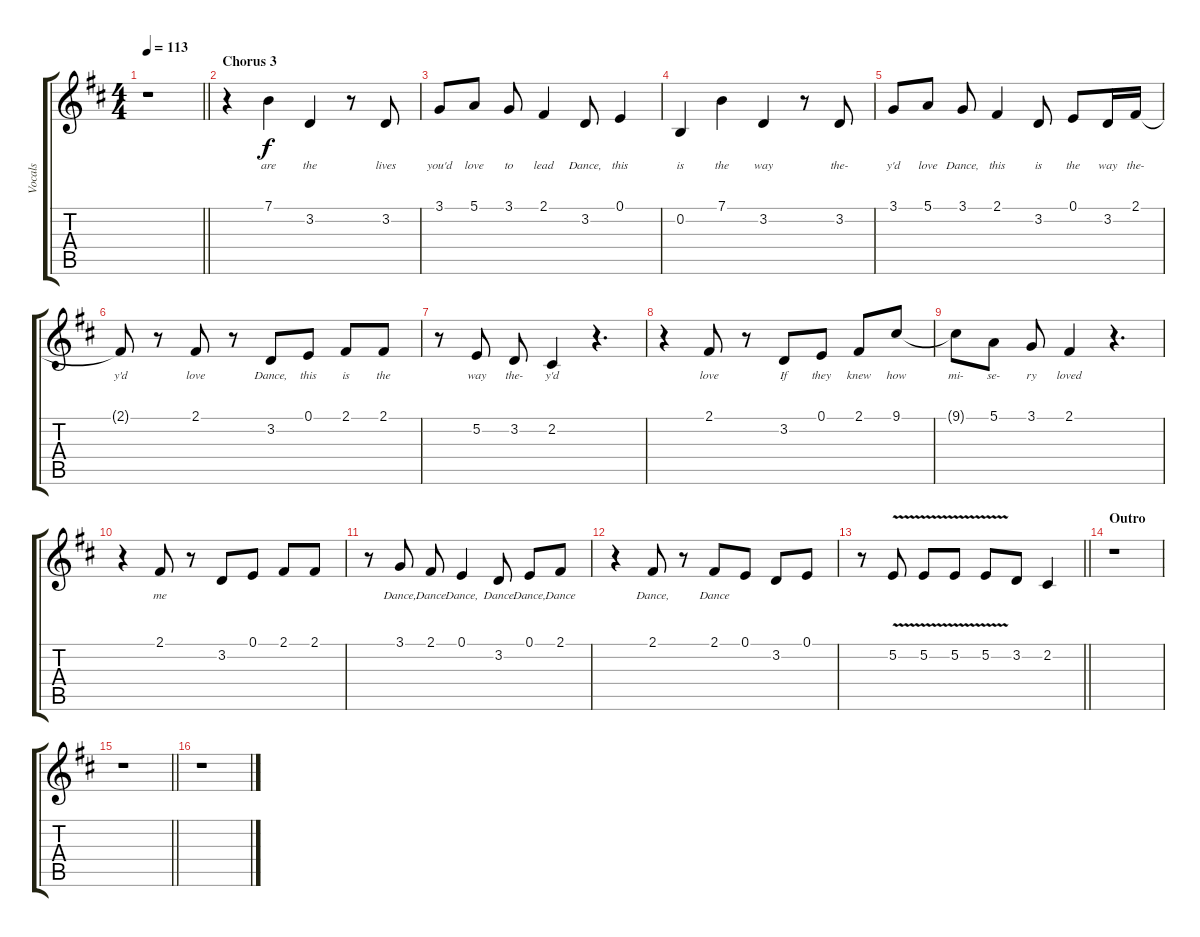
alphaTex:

\track ("Vocals" "Vocals") {instrument bassoon}
\staff {score tabs}
\tuning (E4 B3 G3 D3 A2 E2) {hide}
\ts (4 4)
\tempo 113
\clef g2
\barLineRight lightlight
\ks d
r.1{dy f} |
\section ("" "Chorus 3")
r.4 7.1.4{lyrics (0 "are") lyrics (1 "") lyrics (2 "") lyrics (3 "") lyrics (4 "")} 3.2.4{lyrics (0 "the") lyrics (1 "") lyrics (2 "") lyrics (3 "") lyrics (4 "")} r.8 3.2.8{lyrics (0 "lives") lyrics (1 "") lyrics (2 "") lyrics (3 "") lyrics (4 "")} |
3.1.8{lyrics (0 "you'd") lyrics (1 "") lyrics (2 "") lyrics (3 "") lyrics (4 "")} 5.1.8{lyrics (0 "love") lyrics (1 "") lyrics (2 "") lyrics (3 "") lyrics (4 "")} 3.1.8{lyrics (0 "to") lyrics (1 "") lyrics (2 "") lyrics (3 "") lyrics (4 "")} 2.1.4{lyrics (0 "lead") lyrics (1 "") lyrics (2 "") lyrics (3 "") lyrics (4 "")} 3.2.8{lyrics (0 "Dance,") lyrics (1 "") lyrics (2 "") lyrics (3 "") lyrics (4 "")} 0.1.4{lyrics (0 "this") lyrics (1 "") lyrics (2 "") lyrics (3 "") lyrics (4 "")} |
0.2.4{lyrics (0 "is") lyrics (1 "") lyrics (2 "") lyrics (3 "") lyrics (4 "")} 7.1.4{lyrics (0 "the") lyrics (1 "") lyrics (2 "") lyrics (3 "") lyrics (4 "")} 3.2.4{lyrics (0 "way") lyrics (1 "") lyrics (2 "") lyrics (3 "") lyrics (4 "")} r.8 3.2.8{lyrics (0 "the-") lyrics (1 "") lyrics (2 "") lyrics (3 "") lyrics (4 "")} |
3.1.8{lyrics (0 "y'd") lyrics (1 "") lyrics (2 "") lyrics (3 "") lyrics (4 "")} 5.1.8{lyrics (0 "love") lyrics (1 "") lyrics (2 "") lyrics (3 "") lyrics (4 "")} 3.1.8{lyrics (0 "Dance,") lyrics (1 "") lyrics (2 "") lyrics (3 "") lyrics (4 "")} 2.1.4{lyrics (0 "this") lyrics (1 "") lyrics (2 "") lyrics (3 "") lyrics (4 "")} 3.2.8{lyrics (0 "is") lyrics (1 "") lyrics (2 "") lyrics (3 "") lyrics (4 "")} 0.1.8{lyrics (0 "the") lyrics (1 "") lyrics (2 "") lyrics (3 "") lyrics (4 "")} 3.2.16{lyrics (0 "way") lyrics (1 "") lyrics (2 "") lyrics (3 "") lyrics (4 "")} 2.1.16{lyrics (0 "the-") lyrics (1 "") lyrics (2 "") lyrics (3 "") lyrics (4 "")} |
2.1{t}.8{lyrics (0 "y'd") lyrics (1 "") lyrics (2 "") lyrics (3 "") lyrics (4 "")} r.8 2.1.8{lyrics (0 "love") lyrics (1 "") lyrics (2 "") lyrics (3 "") lyrics (4 "")} r.8 3.2.8{lyrics (0 "Dance,") lyrics (1 "") lyrics (2 "") lyrics (3 "") lyrics (4 "")} 0.1.8{lyrics (0 "this") lyrics (1 "") lyrics (2 "") lyrics (3 "") lyrics (4 "")} 2.1.8{lyrics (0 "is") lyrics (1 "") lyrics (2 "") lyrics (3 "") lyrics (4 "")} 2.1.8{lyrics (0 "the") lyrics (1 "") lyrics (2 "") lyrics (3 "") lyrics (4 "")} |
r.8 5.2.8{lyrics (0 "way") lyrics (1 "") lyrics (2 "") lyrics (3 "") lyrics (4 "")} 3.2.8{lyrics (0 "the-") lyrics (1 "") lyrics (2 "") lyrics (3 "") lyrics (4 "")} 2.2.4{lyrics (0 "y'd") lyrics (1 "") lyrics (2 "") lyrics (3 "") lyrics (4 "")} r.4{d} |
r.4 2.1.8{lyrics (0 "love") lyrics (1 "") lyrics (2 "") lyrics (3 "") lyrics (4 "")} r.8 3.2.8{lyrics (0 "If") lyrics (1 "") lyrics (2 "") lyrics (3 "") lyrics (4 "")} 0.1.8{lyrics (0 "they") lyrics (1 "") lyrics (2 "") lyrics (3 "") lyrics (4 "")} 2.1.8{lyrics (0 "knew") lyrics (1 "") lyrics (2 "") lyrics (3 "") lyrics (4 "")} 9.1.8{lyrics (0 "how") lyrics (1 "") lyrics (2 "") lyrics (3 "") lyrics (4 "")} |
9.1{t}.8{lyrics (0 "mi-") lyrics (1 "") lyrics (2 "") lyrics (3 "") lyrics (4 "")} 5.1.8{lyrics (0 "se-") lyrics (1 "") lyrics (2 "") lyrics (3 "") lyrics (4 "")} 3.1.8{lyrics (0 "ry") lyrics (1 "") lyrics (2 "") lyrics (3 "") lyrics (4 "")} 2.1.4{lyrics (0 "loved") lyrics (1 "") lyrics (2 "") lyrics (3 "") lyrics (4 "")} r.4{d} |
r.4 2.1.8{lyrics (0 "me") lyrics (1 "") lyrics (2 "") lyrics (3 "") lyrics (4 "")} r.8 3.2.8{lyrics (0 "") lyrics (1 "") lyrics (2 "") lyrics (3 "") lyrics (4 "")} 0.1.8{lyrics (0 "") lyrics (1 "") lyrics (2 "") lyrics (3 "") lyrics (4 "")} 2.1.8{lyrics (0 "") lyrics (1 "") lyrics (2 "") lyrics (3 "") lyrics (4 "")} 2.1.8{lyrics (0 "") lyrics (1 "") lyrics (2 "") lyrics (3 "") lyrics (4 "")} |
r.8 3.1.8{lyrics (0 "Dance,") lyrics (1 "") lyrics (2 "") lyrics (3 "") lyrics (4 "")} 2.1.8{lyrics (0 "Dance") lyrics (1 "") lyrics (2 "") lyrics (3 "") lyrics (4 "")} 0.1.4{lyrics (0 "Dance,") lyrics (1 "") lyrics (2 "") lyrics (3 "") lyrics (4 "")} 3.2.8{lyrics (0 "Dance") lyrics (1 "") lyrics (2 "") lyrics (3 "") lyrics (4 "")} 0.1.8{lyrics (0 "Dance,") lyrics (1 "") lyrics (2 "") lyrics (3 "") lyrics (4 "")} 2.1.8{lyrics (0 "Dance") lyrics (1 "") lyrics (2 "") lyrics (3 "") lyrics (4 "")} |
r.4 2.1.8{lyrics (0 "Dance,") lyrics (1 "") lyrics (2 "") lyrics (3 "") lyrics (4 "")} r.8 2.1.8{lyrics (0 "Dance") lyrics (1 "") lyrics (2 "") lyrics (3 "") lyrics (4 "")} 0.1.8 3.2.8 0.1.8 |
\barLineRight lightlight
r.8 5.2{v}.8 5.2{v}.8 5.2{v}.8 5.2{v}.8 3.2.8 2.2.4 |
\section ("" "Outro")
r.1 |
\barLineRight lightlight
r.1 |
r.1
